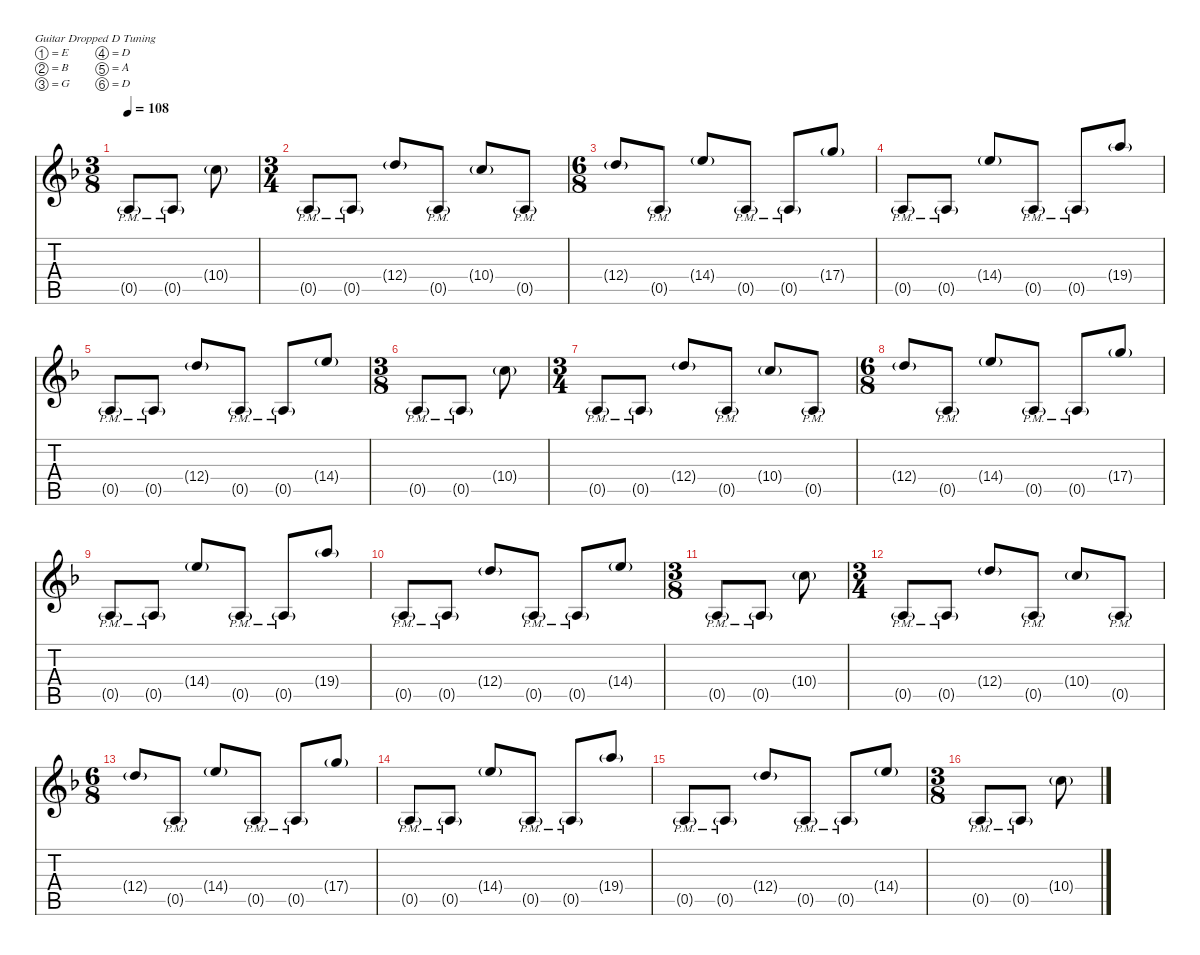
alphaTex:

\defaultSystemsLayout 4
\hideDynamics
\bracketExtendMode nobrackets
\singleTrackTrackNamePolicy hidden
\multiTrackTrackNamePolicy hidden
\firstSystemTrackNameMode fullname
\firstSystemTrackNameOrientation horizontal
\otherSystemsTrackNameOrientation horizontal
\track ("AJ Delay" "od.guit.") {mute instrument overdrivenguitar}
\staff {score tabs}
\tuning (E4 B3 G3 D3 A2 D2)
\ts (3 8)
\beaming (8 2 2 2 2)
\tempo 108
\clef g2
\ks dminor
0.5{g pm acc forcenatural}.8{dy p beam Up} 0.5{g pm acc forcenatural}.8{beam Up} 10.4{g acc forcenatural}.8{beam Down} |
\ts (3 4)
\beaming (8 2 2 2 2)
0.5{g pm acc forcenatural}.8{beam Up} 0.5{g pm acc forcenatural}.8{beam Up} 12.4{g acc forcenatural}.8{beam Up} 0.5{g pm acc forcenatural}.8{beam Up} 10.4{g acc forcenatural}.8{beam Up} 0.5{g pm acc forcenatural}.8{beam Up} |
\ts (6 8)
\beaming (8 2 2 2 2)
12.4{g acc forcenatural}.8{beam Up} 0.5{g pm acc forcenatural}.8{beam Up} 14.4{g acc forcenatural}.8{beam Up} 0.5{g pm acc forcenatural}.8{beam Up} 0.5{g pm acc forcenatural}.8{beam Up} 17.4{g acc forcenatural}.8{beam Up} |
0.5{g pm acc forcenatural}.8{beam Up} 0.5{g pm acc forcenatural}.8{beam Up} 14.4{g acc forcenatural}.8{beam Up} 0.5{g pm acc forcenatural}.8{beam Up} 0.5{g pm acc forcenatural}.8{beam Up} 19.4{g acc forcenatural}.8{beam Up} |
0.5{g pm acc forcenatural}.8{beam Up} 0.5{g pm acc forcenatural}.8{beam Up} 12.4{g acc forcenatural}.8{beam Up} 0.5{g pm acc forcenatural}.8{beam Up} 0.5{g pm acc forcenatural}.8{beam Up} 14.4{g acc forcenatural}.8{beam Up} |
\ts (3 8)
\beaming (8 2 2 2 2)
0.5{g pm acc forcenatural}.8{beam Up} 0.5{g pm acc forcenatural}.8{beam Up} 10.4{g acc forcenatural}.8{beam Down} |
\ts (3 4)
\beaming (8 2 2 2 2)
0.5{g pm acc forcenatural}.8{beam Up} 0.5{g pm acc forcenatural}.8{beam Up} 12.4{g acc forcenatural}.8{beam Up} 0.5{g pm acc forcenatural}.8{beam Up} 10.4{g acc forcenatural}.8{beam Up} 0.5{g pm acc forcenatural}.8{beam Up} |
\ts (6 8)
\beaming (8 2 2 2 2)
12.4{g acc forcenatural}.8{beam Up} 0.5{g pm acc forcenatural}.8{beam Up} 14.4{g acc forcenatural}.8{beam Up} 0.5{g pm acc forcenatural}.8{beam Up} 0.5{g pm acc forcenatural}.8{beam Up} 17.4{g acc forcenatural}.8{beam Up} |
0.5{g pm acc forcenatural}.8{beam Up} 0.5{g pm acc forcenatural}.8{beam Up} 14.4{g acc forcenatural}.8{beam Up} 0.5{g pm acc forcenatural}.8{beam Up} 0.5{g pm acc forcenatural}.8{beam Up} 19.4{g acc forcenatural}.8{beam Up} |
0.5{g pm acc forcenatural}.8{beam Up} 0.5{g pm acc forcenatural}.8{beam Up} 12.4{g acc forcenatural}.8{beam Up} 0.5{g pm acc forcenatural}.8{beam Up} 0.5{g pm acc forcenatural}.8{beam Up} 14.4{g acc forcenatural}.8{beam Up} |
\ts (3 8)
\beaming (8 2 2 2 2)
0.5{g pm acc forcenatural}.8{beam Up} 0.5{g pm acc forcenatural}.8{beam Up} 10.4{g acc forcenatural}.8{beam Down} |
\ts (3 4)
\beaming (8 2 2 2 2)
0.5{g pm acc forcenatural}.8{beam Up} 0.5{g pm acc forcenatural}.8{beam Up} 12.4{g acc forcenatural}.8{beam Up} 0.5{g pm acc forcenatural}.8{beam Up} 10.4{g acc forcenatural}.8{beam Up} 0.5{g pm acc forcenatural}.8{beam Up} |
\ts (6 8)
\beaming (8 2 2 2 2)
12.4{g acc forcenatural}.8{beam Up} 0.5{g pm acc forcenatural}.8{beam Up} 14.4{g acc forcenatural}.8{beam Up} 0.5{g pm acc forcenatural}.8{beam Up} 0.5{g pm acc forcenatural}.8{beam Up} 17.4{g acc forcenatural}.8{beam Up} |
0.5{g pm acc forcenatural}.8{beam Up} 0.5{g pm acc forcenatural}.8{beam Up} 14.4{g acc forcenatural}.8{beam Up} 0.5{g pm acc forcenatural}.8{beam Up} 0.5{g pm acc forcenatural}.8{beam Up} 19.4{g acc forcenatural}.8{beam Up} |
0.5{g pm acc forcenatural}.8{beam Up} 0.5{g pm acc forcenatural}.8{beam Up} 12.4{g acc forcenatural}.8{beam Up} 0.5{g pm acc forcenatural}.8{beam Up} 0.5{g pm acc forcenatural}.8{beam Up} 14.4{g acc forcenatural}.8{beam Up} |
\ts (3 8)
\beaming (8 2 2 2 2)
0.5{g pm acc forcenatural}.8{beam Up} 0.5{g pm acc forcenatural}.8{beam Up} 10.4{g acc forcenatural}.8{beam Down}
